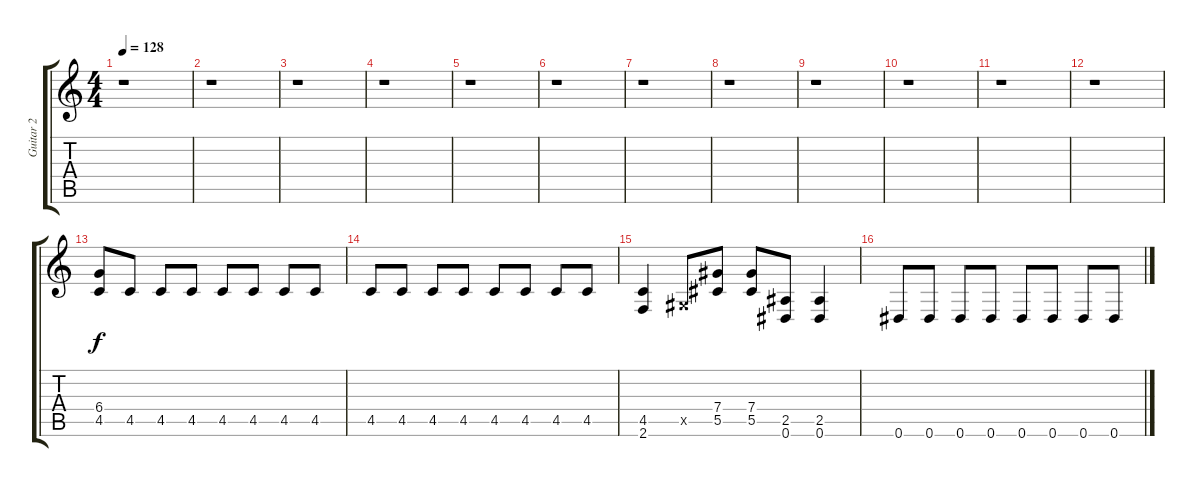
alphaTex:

\track ("Guitar 2" "Guitar 2") {instrument distortionguitar}
\staff {score tabs}
\tuning (Eb4 Bb3 Gb3 Db3 Ab2 Eb2) {hide}
\ts (4 4)
\tempo 128
\clef g2
\ks c
r.1{dy f} |
r.1 |
r.1 |
r.1 |
r.1 |
r.1 |
r.1 |
r.1 |
r.1 |
r.1 |
r.1 |
r.1 |
(6.4 4.5).8 4.5.8 4.5.8 4.5.8 4.5.8 4.5.8 4.5.8 4.5.8 |
4.5.8 4.5.8 4.5.8 4.5.8 4.5.8 4.5.8 4.5.8 4.5.8 |
(4.5 2.6).4 0.5{x}.8 (7.4 5.5).8 (7.4 5.5).8 (2.5 0.6).8 (2.5 0.6).4 |
0.6.8 0.6.8 0.6.8 0.6.8 0.6.8 0.6.8 0.6.8 0.6.8
